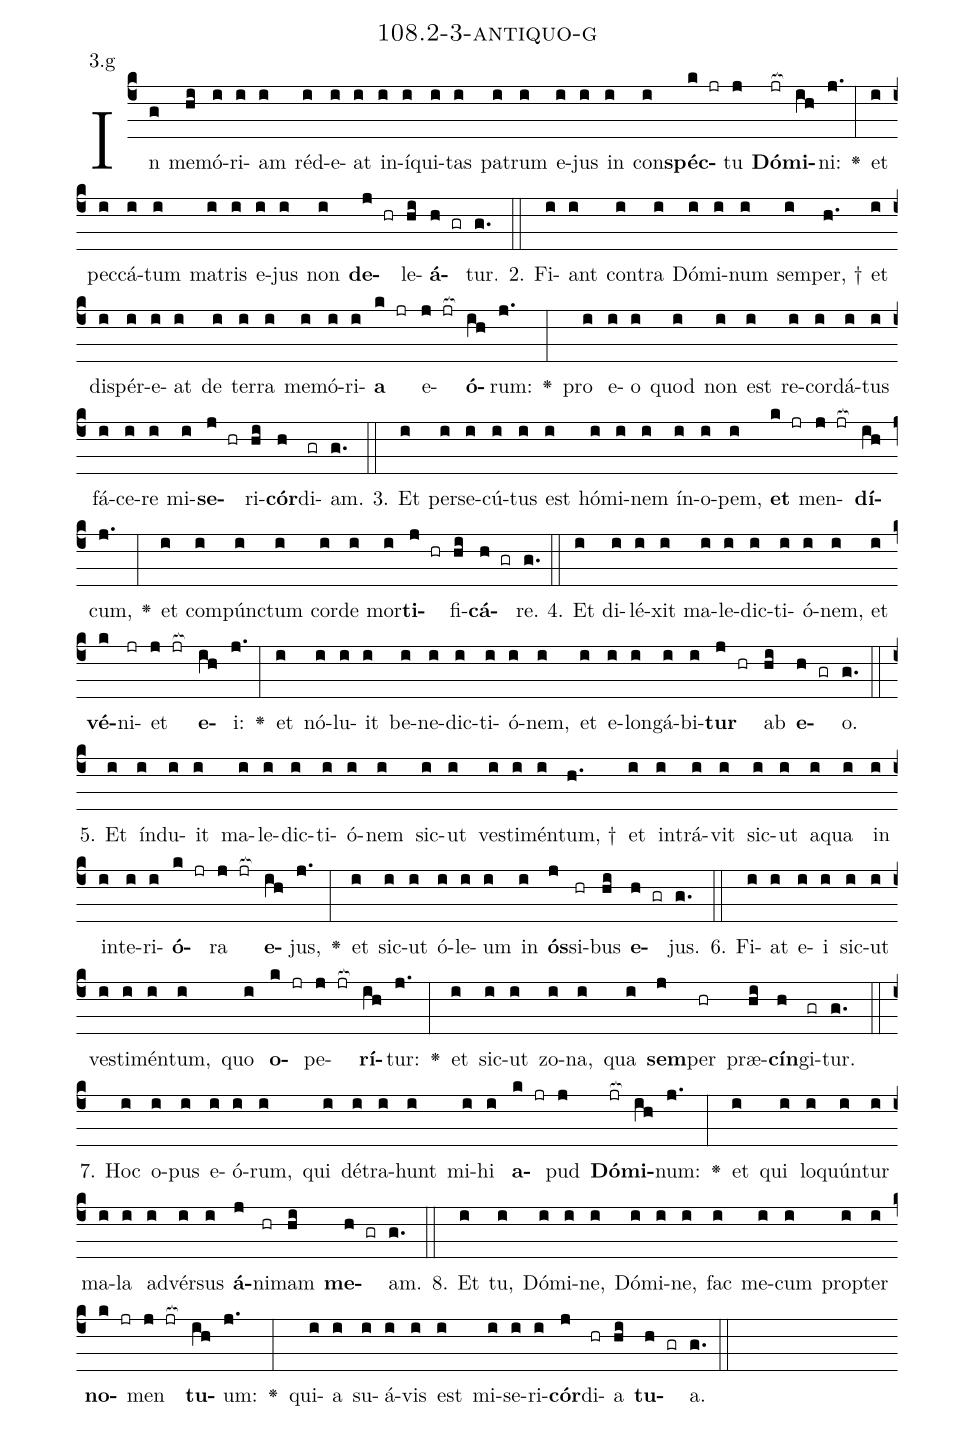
name: 108.2-3-antiquo-g;
annotation: 3.g;
%%
(c4)In(g) me(hi)mó(i)ri(i)am(i) réd(i)e(i)at(i) in(i)í(i)qui(i)tas(i) pa(i)trum(i) e(i)jus(i) in(i) con(i)<b>spéc</b>(k jr)tu(j) <b>Dó</b>(jr[ocb:1{])<b>mi</b>(ih[ocb:0}])ni:(j.) <v>\greheightstar</v>(:) et(i) pec(i)cá(i)tum(i) ma(i)tris(i) e(i)jus(i) non(i) <b>de</b>(j hr)le(hi)<b>á</b>(h gr)tur.(g.) (::)
2. Fi(i)ant(i) con(i)tra(i) Dó(i)mi(i)num(i) sem(i)per, †(h.) et(i) dis(i)pér(i)e(i)at(i) de(i) ter(i)ra(i) me(i)mó(i)ri(i)<b>a</b>(k jr) e(j jr[ocb:1{])<b>ó</b>(ih[ocb:0}])rum:(j.) <v>\greheightstar</v>(:) pro(i) e(i)o(i) quod(i) non(i) est(i) re(i)cor(i)dá(i)tus(i) fá(i)ce(i)re(i) mi(i)<b>se</b>(j hr)ri(hi)<b>cór</b>(h)di(gr)am.(g.) (::)
3. Et(i) per(i)se(i)cú(i)tus(i) est(i) hó(i)mi(i)nem(i) ín(i)o(i)pem,(i) <b>et</b>(k jr) men(j jr[ocb:1{])<b>dí</b>(ih[ocb:0}])cum,(j.) <v>\greheightstar</v>(:) et(i) com(i)púnc(i)tum(i) cor(i)de(i) mor(i)<b>ti</b>(j hr)fi(hi)<b>cá</b>(h gr)re.(g.) (::)
4. Et(i) di(i)lé(i)xit(i) ma(i)le(i)dic(i)ti(i)ó(i)nem,(i) et(i) <b>vé</b>(k)ni(jr)et(j jr[ocb:1{]) <b>e</b>(ih[ocb:0}])i:(j.) <v>\greheightstar</v>(:) et(i) nó(i)lu(i)it(i) be(i)ne(i)dic(i)ti(i)ó(i)nem,(i) et(i) e(i)lon(i)gá(i)bi(i)<b>tur</b>(j hr) ab(hi) <b>e</b>(h gr)o.(g.) (::)
5. Et(i) índ(i)u(i)it(i) ma(i)le(i)dic(i)ti(i)ó(i)nem(i) sic(i)ut(i) ves(i)ti(i)mén(i)tum, †(h.) et(i) in(i)trá(i)vit(i) sic(i)ut(i) a(i)qua(i) in(i) in(i)te(i)ri(i)<b>ó</b>(k jr)ra(j jr[ocb:1{]) <b>e</b>(ih[ocb:0}])jus,(j.) <v>\greheightstar</v>(:) et(i) sic(i)ut(i) ó(i)le(i)um(i) in(i) <b>ós</b>(j)si(hr)bus(hi) <b>e</b>(h gr)jus.(g.) (::)
6. Fi(i)at(i) e(i)i(i) sic(i)ut(i) ves(i)ti(i)mén(i)tum,(i) quo(i) <b>o</b>(k jr)pe(j jr[ocb:1{])<b>rí</b>(ih[ocb:0}])tur:(j.) <v>\greheightstar</v>(:) et(i) sic(i)ut(i) zo(i)na,(i) qua(i) <b>sem</b>(j)per(hr) præ(hi)<b>cín</b>(h)gi(gr)tur.(g.) (::)
7. Hoc(i) o(i)pus(i) e(i)ó(i)rum,(i) qui(i) dé(i)tra(i)hunt(i) mi(i)hi(i) <b>a</b>(k jr)pud(j) <b>Dó</b>(jr[ocb:1{])<b>mi</b>(ih[ocb:0}])num:(j.) <v>\greheightstar</v>(:) et(i) qui(i) lo(i)quún(i)tur(i) ma(i)la(i) ad(i)vér(i)sus(i) <b>á</b>(j)ni(hr)mam(hi) <b>me</b>(h gr)am.(g.) (::)
8. Et(i) tu,(i) Dó(i)mi(i)ne,(i) Dó(i)mi(i)ne,(i) fac(i) me(i)cum(i) prop(i)ter(i) <b>no</b>(k jr)men(j jr[ocb:1{]) <b>tu</b>(ih[ocb:0}])um:(j.) <v>\greheightstar</v>(:) qui(i)a(i) su(i)á(i)vis(i) est(i) mi(i)se(i)ri(i)<b>cór</b>(j)di(hr)a(hi) <b>tu</b>(h gr)a.(g.) (::)
